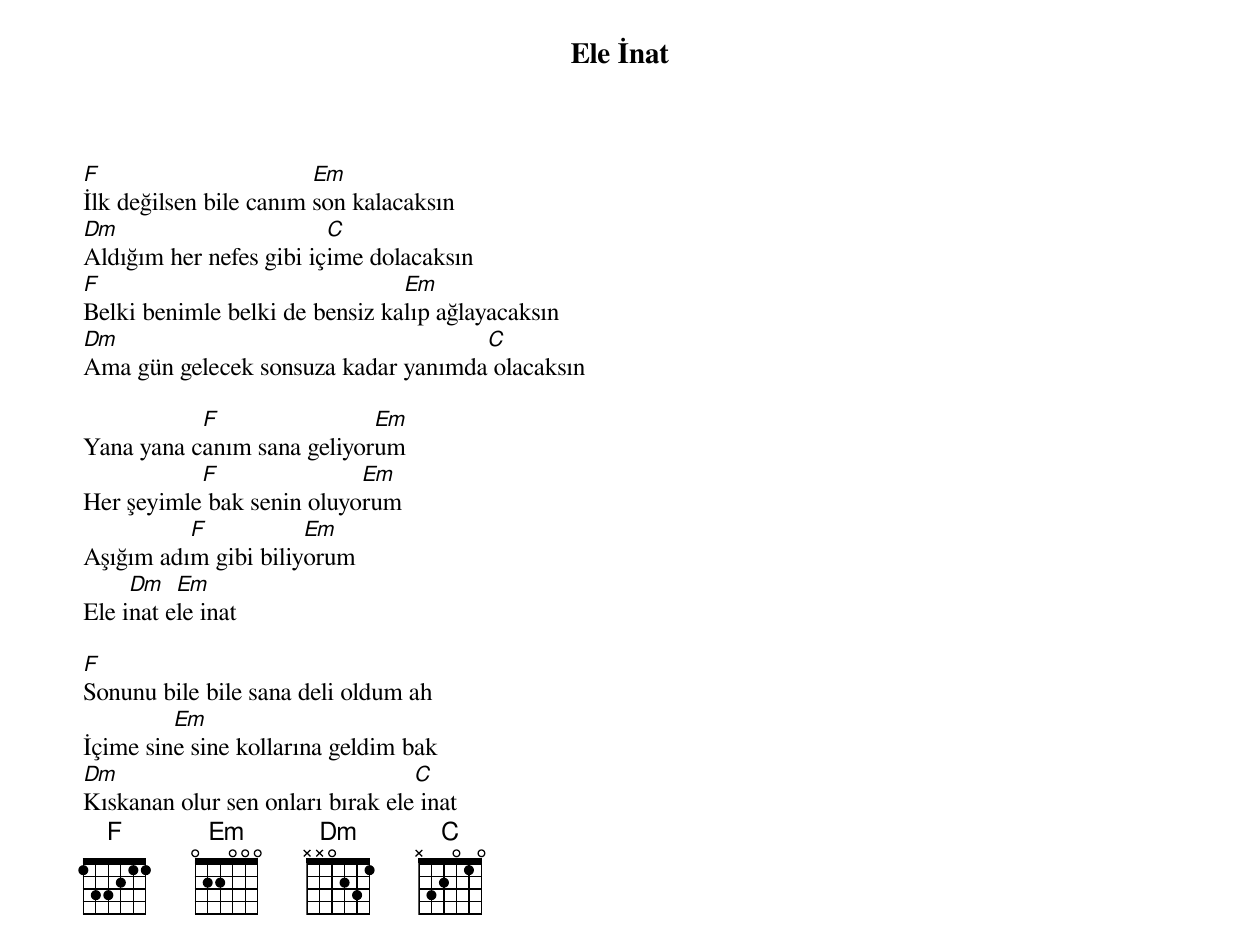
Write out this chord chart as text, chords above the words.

{title: Ele İnat}
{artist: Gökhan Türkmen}

F                       Em
İlk değilsen bile canım son kalacaksın
Dm                       C
Aldığım her nefes gibi içime dolacaksın
F                               Em
Belki benimle belki de bensiz kalıp ağlayacaksın
Dm                                   C
Ama gün gelecek sonsuza kadar yanımda olacaksın

           F                Em
Yana yana canım sana geliyorum
           F               Em
Her şeyimle bak senin oluyorum
          F           Em
Aşığım adım gibi biliyorum
     Dm   Em
Ele inat ele inat

F
Sonunu bile bile sana deli oldum ah
         Em
İçime sine sine kollarına geldim bak
Dm                                C
Kıskanan olur sen onları bırak ele inat
